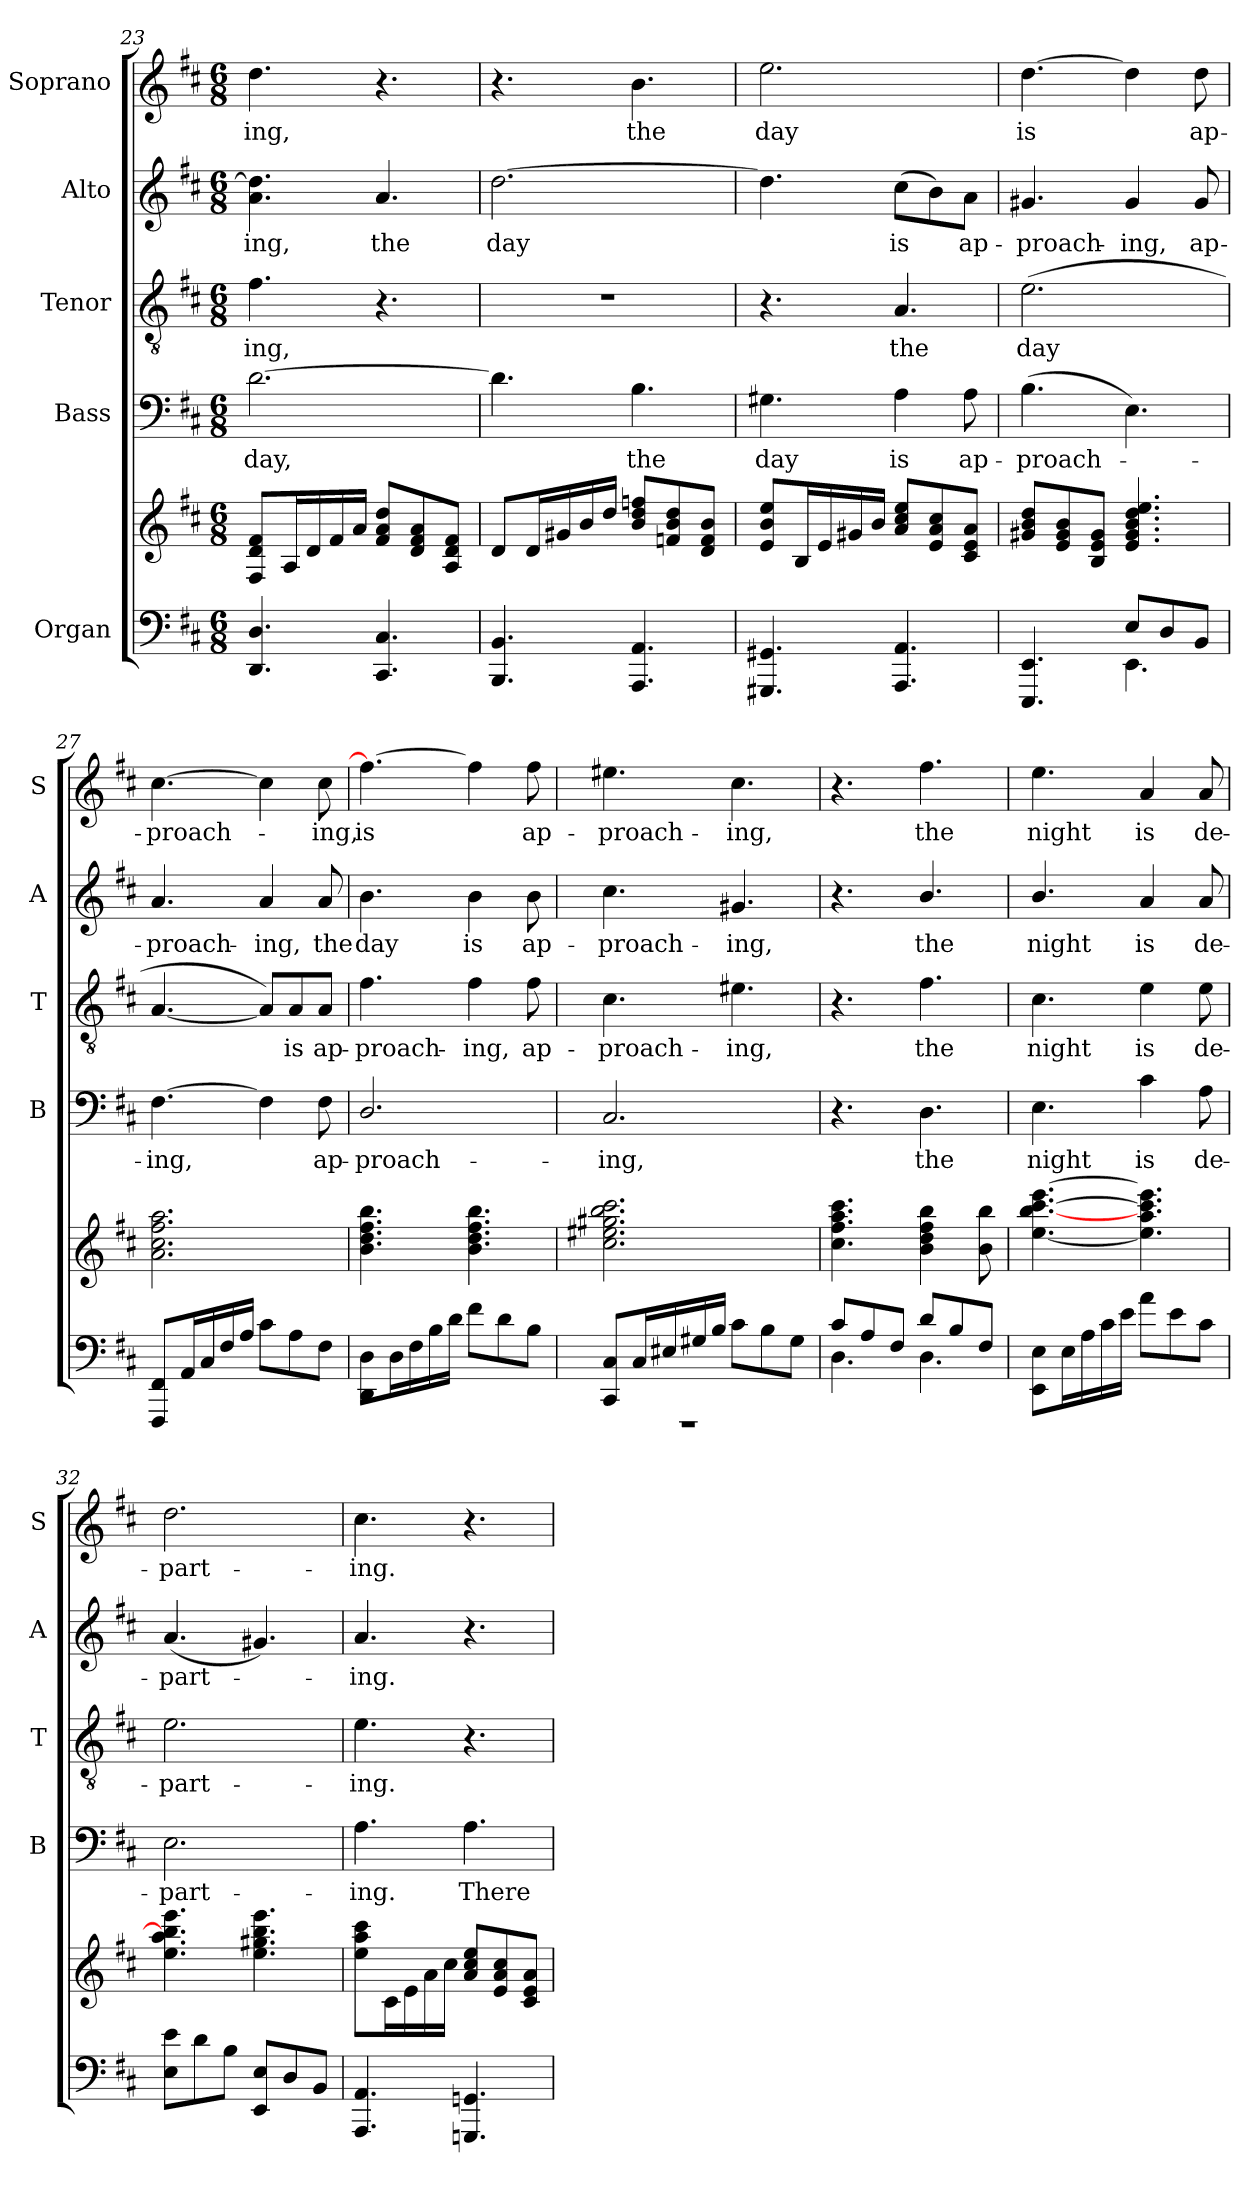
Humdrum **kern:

**kern	**kern	**kern	**text	**kern	**text	**kern	**text	**kern	**text
*part5	*part5	*part4	*part4	*part3	*part3	*part2	*part2	*part1	*part1
*staff6	*staff5	*staff4	*staff4	*staff3	*staff3	*staff2	*staff2	*staff1	*staff1
*I"Organ	*	*I"Bass	*	*I"Tenor	*	*I"Alto	*	*I"Soprano	*
*	*	*I'B	*	*I'T	*	*I'A	*	*I'S	*
!!LO:LB:g=z
*clefF4	*clefG2	*clefF4	*	*clefGv2	*	*clefG2	*	*clefG2	*
*k[f#c#]	*k[f#c#]	*k[f#c#]	*	*k[f#c#]	*	*k[f#c#]	*	*k[f#c#]	*
*D:	*D:	*D:	*	*D:	*	*D:	*	*D:	*
*M6/8	*M6/8	*M6/8	*	*M6/8	*	*M6/8	*	*M6/8	*
=23	=23	=23	=23	=23	=23	=23	=23	=23	=23
!	!	!	!LO:LY:b	!	!LO:LY:b	!	!LO:LY:b	!	!LO:LY:b
4.DD/ 4.D/	8F#/ 8d/ 8f#/L	[2.d\	day,	4.f#\	ing,	4.a\ 4.dd\]	ing,	4.dd\	ing,
.	16A/L	.	.	.	.	.	.	.	.
.	16d/	.	.	.	.	.	.	.	.
.	16f#/	.	.	.	.	.	.	.	.
.	16a/JJ	.	.	.	.	.	.	.	.
!	!	!	!	!	!	!	!LO:LY:b	!	!
4.CC#/ 4.C#/	8f#/ 8a/ 8dd/L	.	.	4.r	.	4.a/	the	4.r	.
.	8d/ 8f#/ 8a/	.	.	.	.	.	.	.	.
.	8A/ 8d/ 8f#/J	.	.	.	.	.	.	.	.
!!LO:PB:g=z
=24	=24	=24	=24	=24	=24	=24	=24	=24	=24
*^	*	*	*	*	*	*	*	*	*
!	!	!	!	!	!	!	!	!LO:LY:b	!	!
4.BBB/ 4.BB/	2.ryy	8d/L	4.d\]	.	2.r	.	[2.dd\	day	4.r	.
.	.	16d/L	.	.	.	.	.	.	.	.
.	.	16g#X/	.	.	.	.	.	.	.	.
.	.	16b/	.	.	.	.	.	.	.	.
.	.	16dd/JJ	.	.	.	.	.	.	.	.
!	!	!	!	!LO:LY:b	!	!	!	!	!	!LO:LY:b
4.AAA/ 4.AA/	.	8b/ 8dd/ 8ffn/L	4.B\	the	.	.	.	.	4.b\	the
.	.	8fn/ 8b/ 8dd/	.	.	.	.	.	.	.	.
.	.	8d/ 8f/ 8b/J	.	.	.	.	.	.	.	.
=25	=25	=25	=25	=25	=25	=25	=25	=25	=25	=25
!	!	!	!	!LO:LY:b	!	!	!	!	!	!LO:LY:b
4.GGG#X/ 4.GG#X/	2.ryy	8e/ 8b/ 8ee/L	4.G#X\	day	4.r	.	4.dd\]	.	2.ee\	day
.	.	16B/L	.	.	.	.	.	.	.	.
.	.	16e/	.	.	.	.	.	.	.	.
.	.	16g#X/	.	.	.	.	.	.	.	.
.	.	16b/JJ	.	.	.	.	.	.	.	.
!	!	!	!	!LO:LY:b	!	!LO:LY:b	!	!LO:LY:b	!	!
4.AAA/ 4.AA/	.	8a/ 8cc#/ 8ee/L	4A\	is	4.A/	the	(>8cc#\L	is	.	.
.	.	8e/ 8a/ 8cc#/	.	.	.	.	8b\)	.	.	.
!	!	!	!	!LO:LY:b	!	!	!	!LO:LY:b	!	!
.	.	8c#/ 8e/ 8a/J	8A\	ap-	.	.	8a\J	ap-	.	.
=26	=26	=26	=26	=26	=26	=26	=26	=26	=26	=26
!	!	!	!	!LO:LY:b	!	!LO:LY:b	!	!LO:LY:b	!	!LO:LY:b
4.EEE/ 4.EE/	4ryy	8g#X/ 8b/ 8dd/L	(>4.B\	-proach-	(<2.e\	day	4.g#X/	-proach-	[4.dd\	is
.	.	8e/ 8g#/ 8b/	.	.	.	.	.	.	.	.
.	8ryy	8B/ 8e/ 8g#/J	.	.	.	.	.	.	.	.
!	!	!	!	!	!	!	!	!LO:LY:b	!	!
8E/L	4.EE\	4.e/ 4.g#/ 4.b/ 4.dd/ 4.ee/	4.E\)	.	.	.	4g#/	-ing,	4dd\]	.
8D/	.	.	.	.	.	.	.	.	.	.
!	!	!	!	!	!	!	!	!LO:LY:b	!	!LO:LY:b
8BB/J	.	.	.	.	.	.	8g#/	ap-	8dd\	ap-
=27	=27	=27	=27	=27	=27	=27	=27	=27	=27	=27
!	!	!	!	!LO:LY:b	!	!	!	!LO:LY:b	!	!LO:LY:b
8FFF#/ 8FF#/L	2.ryy	2.a\ 2.cc#\ 2.ff#\ 2.aa\	[4.F#\	ing,	[4.A/	.	4.a/	-proach-	[4.cc#\	-proach-
16AA/L	.	.	.	.	.	.	.	.	.	.
16C#/	.	.	.	.	.	.	.	.	.	.
16F#/	.	.	.	.	.	.	.	.	.	.
16A/JJ	.	.	.	.	.	.	.	.	.	.
!	!	!	!	!	!	!	!	!LO:LY:b	!	!
8c#\L	.	.	4F#\]	.	8A/L])	.	4a/	-ing,	4cc#\]	.
!	!	!	!	!	!	!LO:LY:b	!	!	!	!
8A\	.	.	.	.	8A/	is	.	.	.	.
!	!	!	!	!LO:LY:b	!	!LO:LY:b	!	!LO:LY:b	!	!LO:LY:b
8F#\J	.	.	8F#\	ap-	8A/J	ap-	8a/	the	8cc#\	ing,
=28	=28	=28	=28	=28	=28	=28	=28	=28	=28	=28
!	!	!	!	!LO:LY:b	!	!LO:LY:b	!	!LO:LY:b	!	!LO:LY:b
8DD\ 8D\L	2.ryy	4.b\ 4.dd\ 4.ff#\ 4.bb\	2.D/	-proach-	4.f#\	-proach-	4.b\	day	4.ff#\_	is
16D\L	.	.	.	.	.	.	.	.	.	.
16F#\	.	.	.	.	.	.	.	.	.	.
16B\	.	.	.	.	.	.	.	.	.	.
16d\JJ	.	.	.	.	.	.	.	.	.	.
!	!	!	!	!	!	!LO:LY:b	!	!LO:LY:b	!	!
8f#\L	.	4.b\ 4.dd\ 4.ff#\ 4.bb\	.	.	4f#\	-ing,	4b\	is	4ff#\]	.
8d\	.	.	.	.	.	.	.	.	.	.
!	!	!	!	!	!	!LO:LY:b	!	!LO:LY:b	!	!LO:LY:b
8B\J	.	.	.	.	8f#\	ap-	8b\	ap-	8ff#\	ap-
!!LO:LB:g=z
=29	=29	=29	=29	=29	=29	=29	=29	=29	=29	=29
!	!	!	!	!LO:LY:b	!	!LO:LY:b	!	!LO:LY:b	!	!LO:LY:b
8CC#/ 8C#/L	2.r	2.cc#\ 2.ee#X\ 2.gg#X\ 2.bb\ 2.ccc#\	2.C#/	-ing,	4.c#\	-proach-	4.cc#\	-proach-	4.ee#X\	-proach-
16C#/L	.	.	.	.	.	.	.	.	.	.
16E#X/	.	.	.	.	.	.	.	.	.	.
16G#X/	.	.	.	.	.	.	.	.	.	.
16B/JJ	.	.	.	.	.	.	.	.	.	.
!	!	!	!	!	!	!LO:LY:b	!	!LO:LY:b	!	!LO:LY:b
8c#\L	.	.	.	.	4.e#X\	-ing,	4.g#X/	-ing,	4.cc#\	-ing,
8B\	.	.	.	.	.	.	.	.	.	.
8G#\J	.	.	.	.	.	.	.	.	.	.
!!LO:PB:g=z
=30	=30	=30	=30	=30	=30	=30	=30	=30	=30	=30
8c#/L	4.D\	4.cc#\ 4.ff#\ 4.aa\ 4.ccc#\	4.r	.	4.r	.	4.r	.	4.r	.
8A/	.	.	.	.	.	.	.	.	.	.
8F#/J	.	.	.	.	.	.	.	.	.	.
!	!	!	!	!LO:LY:b	!	!LO:LY:b	!	!LO:LY:b	!	!LO:LY:b
8d/L	4.D\	4b\ 4dd\ 4ff#\ 4bb\	4.D\	the	4.f#\	the	4.b/	the	4.ff#\	the
8B/	.	.	.	.	.	.	.	.	.	.
8F#/J	.	8b\ 8bb\	.	.	.	.	.	.	.	.
=31	=31	=31	=31	=31	=31	=31	=31	=31	=31	=31
!	!	!	!	!LO:LY:b	!	!LO:LY:b	!	!LO:LY:b	!	!LO:LY:b
8EE\ 8E\L	2ryy	[4.ee\ [4.bb\ [4.ccc#\ [4.eee\	4.E\	night	4.c#\	night	4.b/	night	4.ee\	night
16E\L	.	.	.	.	.	.	.	.	.	.
16A\	.	.	.	.	.	.	.	.	.	.
16c#\	.	.	.	.	.	.	.	.	.	.
16e\JJ	.	.	.	.	.	.	.	.	.	.
!	!	!	!	!LO:LY:b	!	!LO:LY:b	!	!LO:LY:b	!	!LO:LY:b
8a\L	.	4.ee\] 4.aa\ 4.ccc#\] 4.eee\]	4c#\	is	4e\	is	4a/	is	4a/	is
8e\	4ryy	.	.	.	.	.	.	.	.	.
!	!	!	!	!LO:LY:b	!	!LO:LY:b	!	!LO:LY:b	!	!LO:LY:b
8c#\J	.	.	8A\	de-	8e\	de-	8a/	de-	8a/	de-
=32	=32	=32	=32	=32	=32	=32	=32	=32	=32	=32
!	!	!	!	!LO:LY:b	!	!LO:LY:b	!	!LO:LY:b	!	!LO:LY:b
8E\ 8e\L	2ryy	4.ee\ 4.aa\ 4.bb\] 4.eee\	2.E\	-part-	2.e\	-part-	(<4.a/	-part-	2.dd\	-part-
8d\	.	.	.	.	.	.	.	.	.	.
8B\J	.	.	.	.	.	.	.	.	.	.
8EE/ 8E/L	.	4.ee\ 4.gg#X\ 4.bb\ 4.eee\	.	.	.	.	4.g#X/)	.	.	.
8D/	4ryy	.	.	.	.	.	.	.	.	.
8BB/J	.	.	.	.	.	.	.	.	.	.
=33	=33	=33	=33	=33	=33	=33	=33	=33	=33	=33
!	!	!	!	!LO:LY:b	!	!LO:LY:b	!	!LO:LY:b	!	!LO:LY:b
4.AAA/ 4.AA/	2.ryy	8ee\ 8aa\ 8ccc#\L	4.A\	-ing.	4.e\	-ing.	4.a/	ing.	4.cc#\	-ing.
.	.	16c#\L	.	.	.	.	.	.	.	.
.	.	16e\	.	.	.	.	.	.	.	.
.	.	16a\	.	.	.	.	.	.	.	.
.	.	16cc#\JJ	.	.	.	.	.	.	.	.
!	!	!	!	!LO:LY:b	!	!	!	!	!	!
4.GGGni/ 4.GGni/	.	8a/ 8cc#/ 8ee/L	4.A\	There-	4.r	.	4.r	.	4.r	.
.	.	8e/ 8a/ 8cc#/	.	.	.	.	.	.	.	.
.	.	8c#/ 8e/ 8a/J	.	.	.	.	.	.	.	.
*v	*v	*	*	*	*	*	*	*	*	*
=	=	=	=	=	=	=	=	=	=
*-	*-	*-	*-	*-	*-	*-	*-	*-	*-
